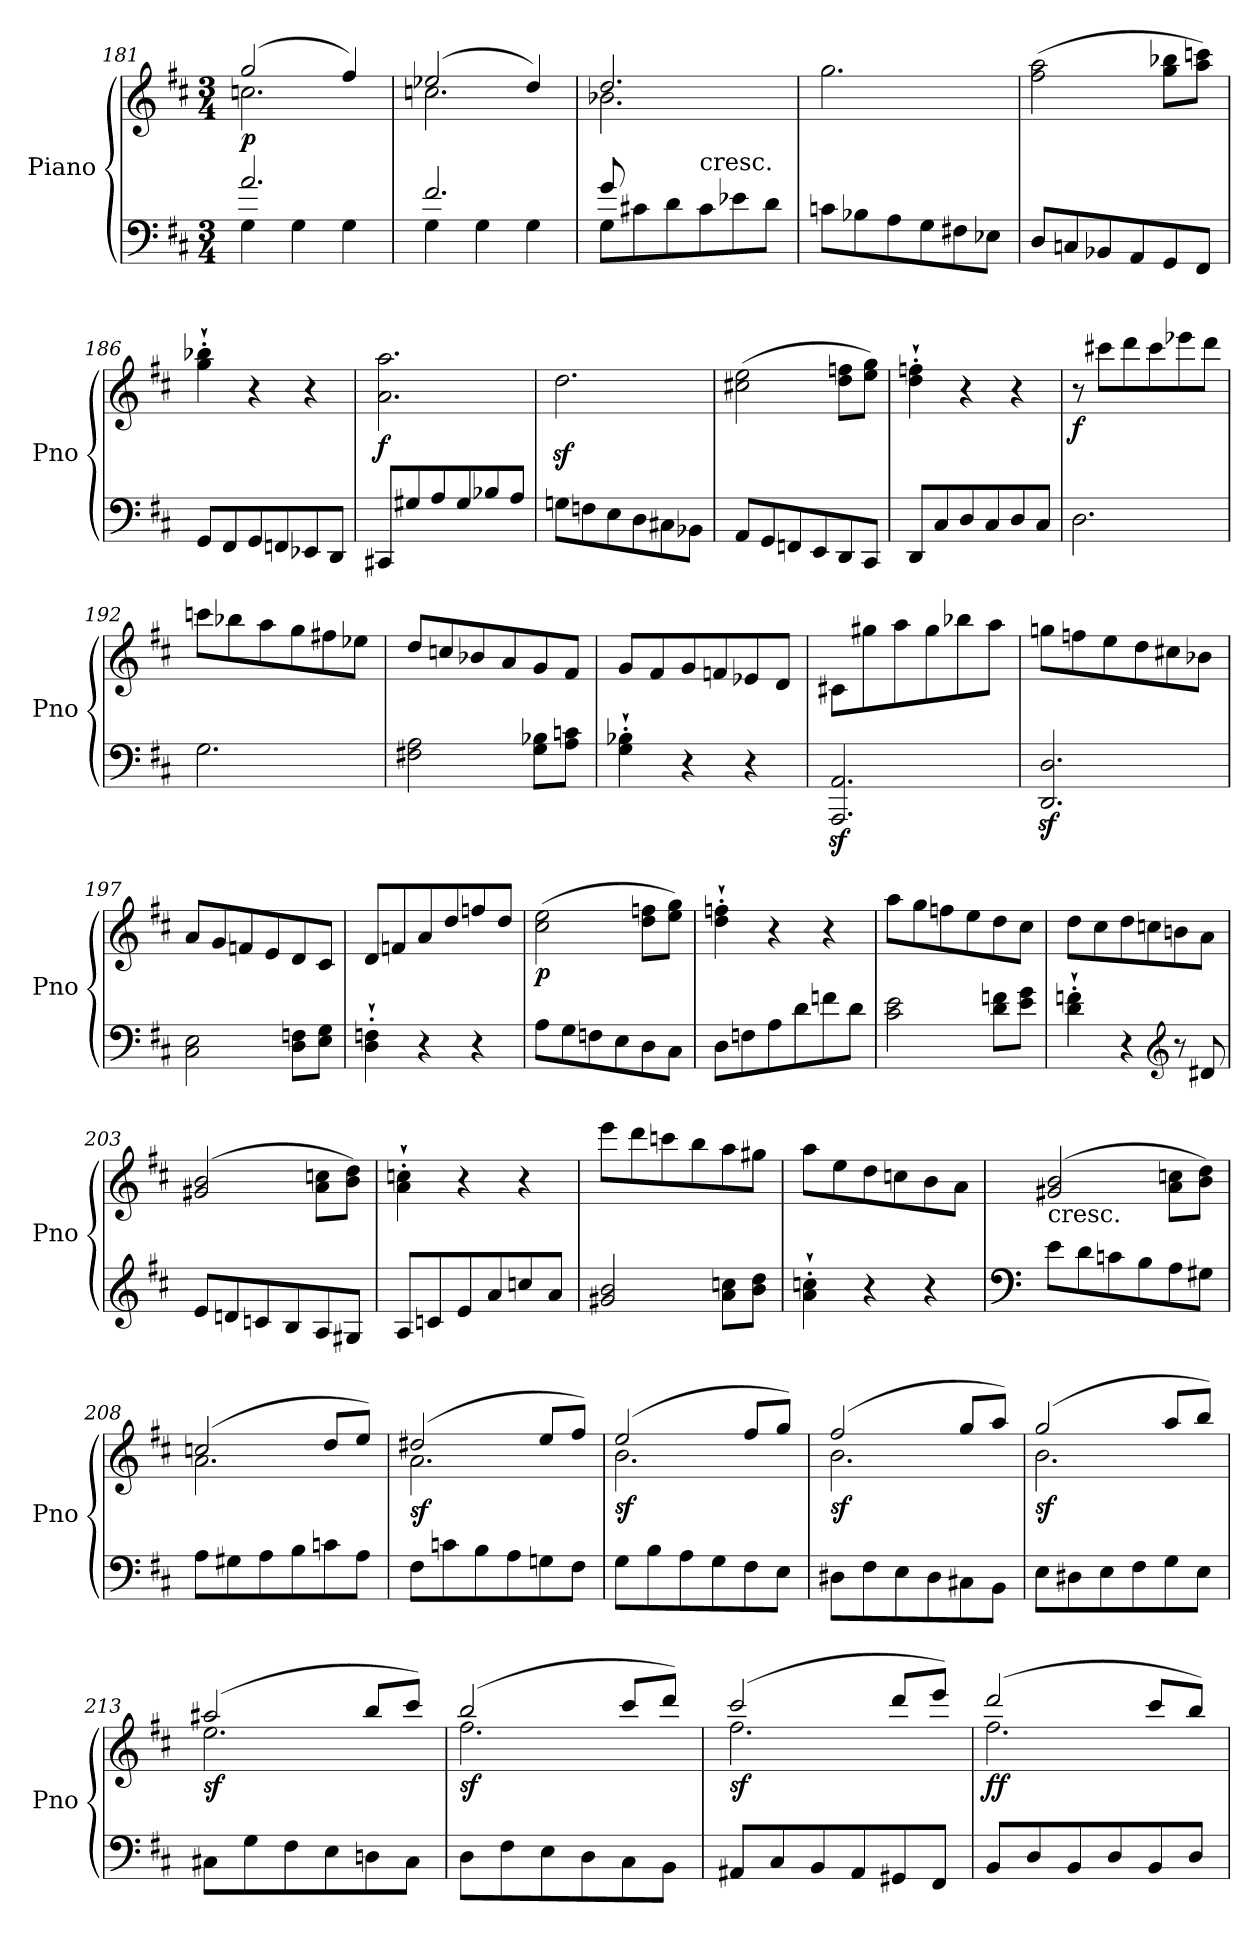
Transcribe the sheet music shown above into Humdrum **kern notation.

**kern	**kern	**dynam
*part1	*part1	*part1
*staff2	*staff1	*staff1/2
*I"Piano	*	*
*I'Pno	*	*
*clefF4	*clefG2	*
*k[f#c#]	*k[f#c#]	*
*D:	*D:	*
*M3/4	*M3/4	*
=181	=181	=181
*^	*^	*
!	!	!	!	!LO:DY:b
2.a/	4G\	(>2gg/	2.ccn\	p
.	4G\	.	.	.
.	4G\	4ff#/)	.	.
=182	=182	=182	=182	=182
2.f#/	4G\	(>2ee-X/	2.ccn\	.
.	4G\	.	.	.
.	4G\	4dd/)	.	.
=183	=183	=183	=183	=183
8G\L	8g/	2.dd/	2.b-X\	.
8c#X\	2ryy	.	.	.
8d\	.	.	.	.
!LO:TX:a:t=cresc.	!	!	!	!
8c#\	.	.	.	.
8e-X\	.	.	.	.
8d\J	8ryy	.	.	.
*v	*v	*	*	*
*	*v	*v	*
=184	=184	=184
8cn\L	2.gg\	.
8B-X\	.	.
8A\	.	.
8G\	.	.
8F#X\	.	.
8E-X\J	.	.
=185	=185	=185
8D/L	(>2ff#\ 2aa\	.
8Cn/	.	.
8BB-X/	.	.
8AA/	.	.
8GG/	8gg\ 8bb-X\L	.
8FF#/J	8aa\ 8cccn\J)	.
=186	=186	=186
8GG/L	4gg\'` 4bb-X\'`	.
8FF#/	.	.
8GG/	4r	.
8FFn/	.	.
8EE-X/	4r	.
8DD/J	.	.
=187	=187	=187
!	!	!LO:DY:b
8CC#X/L	2.a\ 2.aa\	f
8G#X/	.	.
8A/	.	.
8G#/	.	.
8B-X/	.	.
8A/J	.	.
=188	=188	=188
8Gn\L	2.ddz<\	.
8Fn\	.	.
8E\	.	.
8D\	.	.
8C#X\	.	.
8BB-X\J	.	.
=189	=189	=189
8AA/L	(>2cc#X\ 2ee\	.
8GG/	.	.
8FFn/	.	.
8EE/	.	.
8DD/	8dd\ 8ffn\L	.
8CC#/J	8ee\ 8gg\J)	.
=190	=190	=190
8DD/L	4dd\'` 4ffn\'`	.
8C#/	.	.
8D/	4r	.
8C#/	.	.
8D/	4r	.
8C#/J	.	.
=191	=191	=191
!	!	!LO:DY:b
2.D\	8r	f
.	8ccc#X\L	.
.	8ddd\	.
.	8ccc#\	.
.	8eee-X\	.
.	8ddd\J	.
=192	=192	=192
2.G\	8cccn\L	.
.	8bb-X\	.
.	8aa\	.
.	8gg\	.
.	8ff#X\	.
.	8ee-X\J	.
=193	=193	=193
2F#X\ 2A\	8dd/L	.
.	8ccn/	.
.	8b-X/	.
.	8a/	.
8G\ 8B-X\L	8g/	.
8A\ 8cn\J	8f#/J	.
=194	=194	=194
4G\'` 4B-X\'`	8g/L	.
.	8f#/	.
4r	8g/	.
.	8fn/	.
4r	8e-X/	.
.	8d/J	.
=195	=195	=195
2.AAA/z< 2.AA/z<	8c#X\L	.
.	8gg#X\	.
.	8aa\	.
.	8gg#\	.
.	8bb-X\	.
.	8aa\J	.
=196	=196	=196
2.DD/z< 2.D/z<	8ggn\L	.
.	8ffn\	.
.	8ee\	.
.	8dd\	.
.	8cc#X\	.
.	8b-X\J	.
=197	=197	=197
2C#\ 2E\	8a/L	.
.	8g/	.
.	8fn/	.
.	8e/	.
8D\ 8Fn\L	8d/	.
8E\ 8G\J	8c#/J	.
=198	=198	=198
4D\'` 4Fn\'`	8d/L	.
.	8fn/	.
4r	8a/	.
.	8dd/	.
4r	8ffn/	.
.	8dd/J	.
=199	=199	=199
!	!	!LO:DY:b
8A\L	(>2cc#\ 2ee\	p
8G\	.	.
8Fn\	.	.
8E\	.	.
8D\	8dd\ 8ffn\L	.
8C#\J	8ee\ 8gg\J)	.
=200	=200	=200
8D\L	4dd\'` 4ffn\'`	.
8Fn\	.	.
8A\	4r	.
8d\	.	.
8fn\	4r	.
8d\J	.	.
=201	=201	=201
2c#\ 2e\	8aa\L	.
.	8gg\	.
.	8ffn\	.
.	8ee\	.
8d\ 8fn\L	8dd\	.
8e\ 8g\J	8cc#\J	.
=202	=202	=202
4d\'` 4fn\'`	8dd\L	.
.	8cc#\	.
4r	8dd\	.
.	8ccn\	.
*clefG2	*	*
8r	8bn\	.
8d#X/	8a\J	.
=203	=203	=203
8e/L	(>2g#X/ 2b/	.
8dn/	.	.
8cn/	.	.
8B/	.	.
8A/	8a\ 8ccn\L	.
8G#X/J	8b\ 8dd\J)	.
=204	=204	=204
8A/L	4a\'` 4ccn\'`	.
8cn/	.	.
8e/	4r	.
8a/	.	.
8ccn/	4r	.
8a/J	.	.
=205	=205	=205
2g#X/ 2b/	8eee\L	.
.	8ddd\	.
.	8cccn\	.
.	8bb\	.
8a\ 8ccn\L	8aa\	.
8b\ 8dd\J	8gg#X\J	.
=206	=206	=206
4a\'` 4ccn\'`	8aa\L	.
.	8ee\	.
4r	8dd\	.
.	8ccn\	.
4r	8b\	.
.	8a\J	.
=207	=207	=207
*clefF4	*	*
!	!LO:TX:b:t=cresc.	!
8e\L	(>2g#X/ 2b/	.
8d\	.	.
8cn\	.	.
8B\	.	.
8A\	8a\ 8ccn\L	.
8G#X\J	8b\ 8dd\J)	.
=208	=208	=208
*	*^	*
8A\L	(>2ccn/	2.a\	.
8G#X\	.	.	.
8A\	.	.	.
8B\	.	.	.
8cn\	8dd/L	.	.
8A\J	8ee/J)	.	.
=209	=209	=209	=209
!	!	!	!LO:DY:b
8F#\L	(>2dd#X/	2.a\	sf
8cn\	.	.	.
8B\	.	.	.
8A\	.	.	.
8Gn\	8ee/L	.	.
8F#\J	8ff#/J)	.	.
=210	=210	=210	=210
!	!	!	!LO:DY:b
8G\L	(>2ee/	2.b\	sf
8B\	.	.	.
8A\	.	.	.
8G\	.	.	.
8F#\	8ff#/L	.	.
8E\J	8gg/J)	.	.
=211	=211	=211	=211
!	!	!	!LO:DY:b
8D#X\L	(>2ff#/	2.b\	sf
8F#\	.	.	.
8E\	.	.	.
8D#\	.	.	.
8C#X\	8gg/L	.	.
8BB\J	8aa/J)	.	.
=212	=212	=212	=212
!	!	!	!LO:DY:b
8E\L	(>2gg/	2.b\	sf
8D#X\	.	.	.
8E\	.	.	.
8F#\	.	.	.
8G\	8aa/L	.	.
8E\J	8bb/J)	.	.
=213	=213	=213	=213
!	!	!	!LO:DY:b
8C#X\L	(>2aa#X/	2.ee\	sf
8G\	.	.	.
8F#\	.	.	.
8E\	.	.	.
8Dn\	8bb/L	.	.
8C#\J	8ccc#/J)	.	.
=214	=214	=214	=214
!	!	!	!LO:DY:b
8D\L	(>2bb/	2.ff#\	sf
8F#\	.	.	.
8E\	.	.	.
8D\	.	.	.
8C#\	8ccc#/L	.	.
8BB\J	8ddd/J)	.	.
=215	=215	=215	=215
!	!	!	!LO:DY:b
8AA#X/L	(>2ccc#/	2.ff#\	sf
8C#/	.	.	.
8BB/	.	.	.
8AA#/	.	.	.
8GG#X/	8ddd/L	.	.
8FF#/J	8eee/J)	.	.
=216	=216	=216	=216
!	!	!	!LO:DY:b
8BB/L	(>2ddd/	2.ff#\	ff
8D/	.	.	.
8BB/	.	.	.
8D/	.	.	.
8BB/	8ccc#/L	.	.
8D/J	8bb/J)	.	.
*	*v	*v	*
=	=	=
*-	*-	*-
